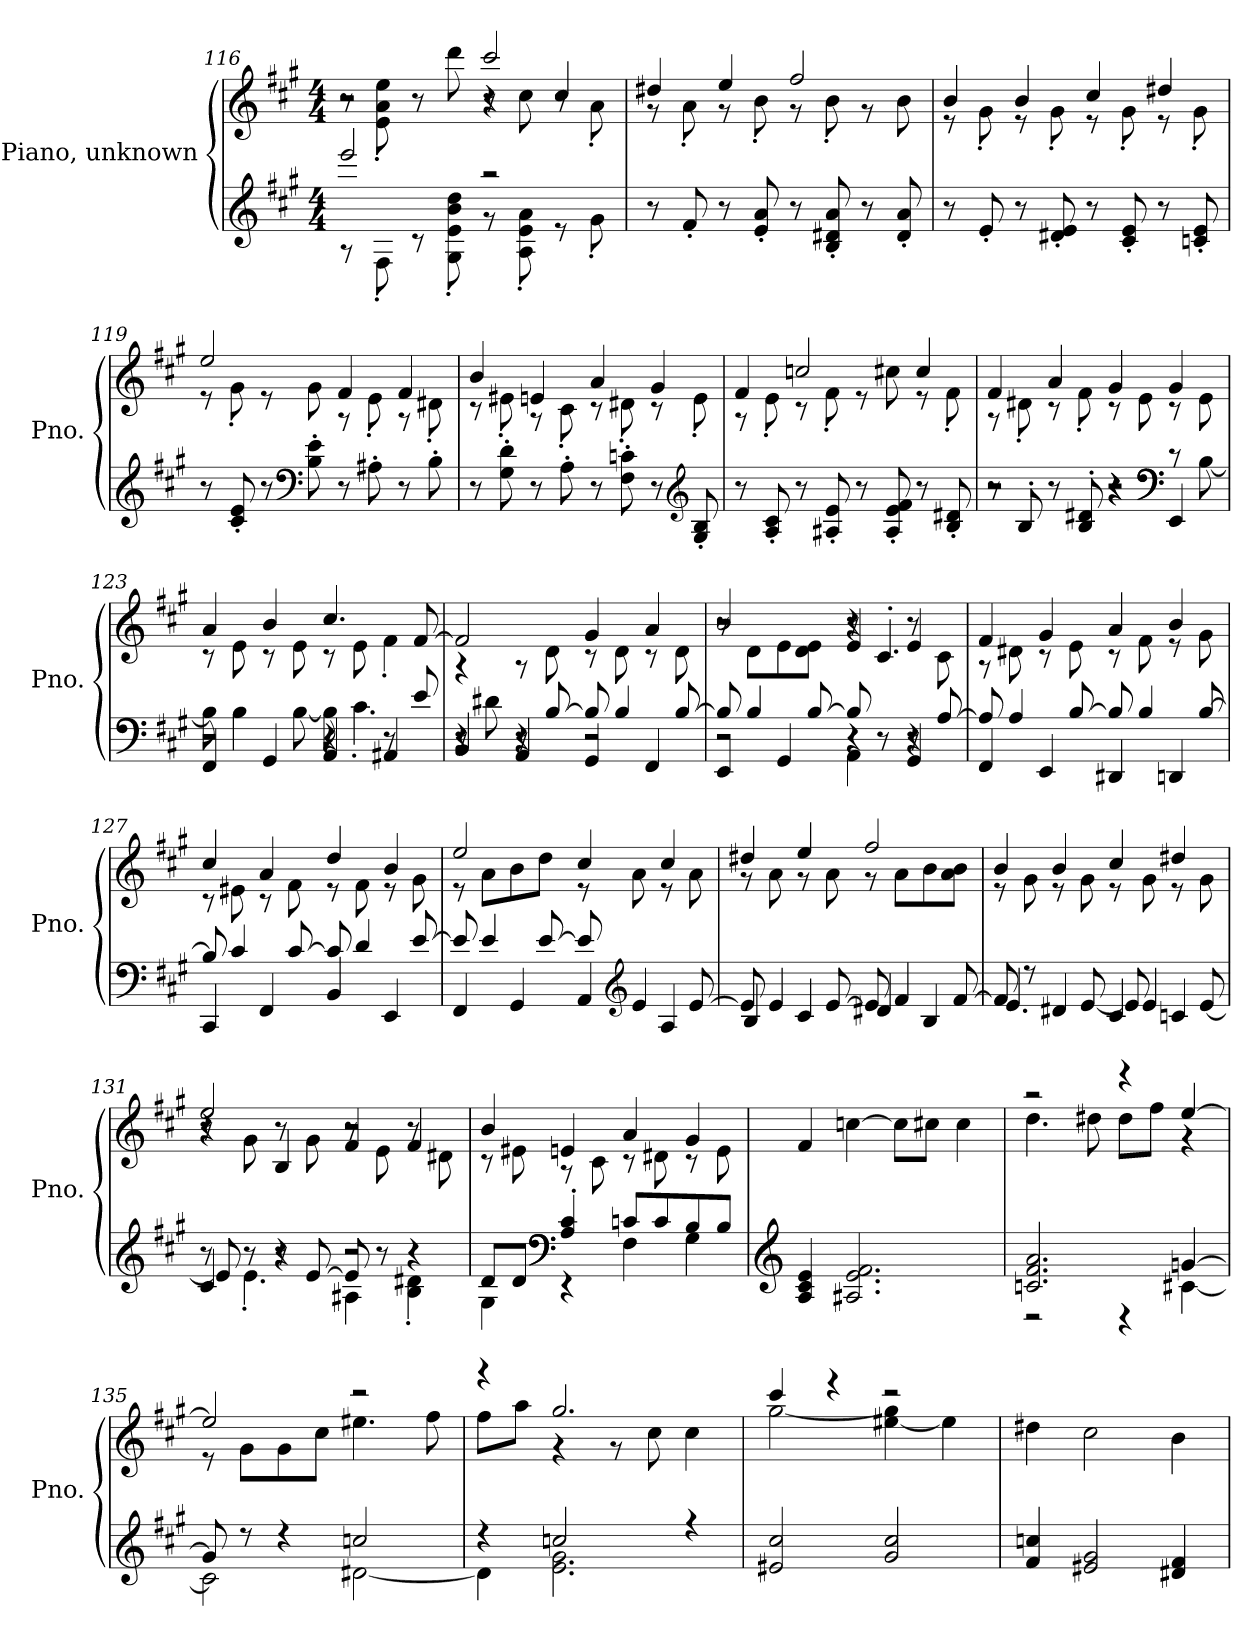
**kern	**kern
*part1	*part1
*staff2	*staff1
*I"Piano, unknown	*
*I'Pno.	*
*clefG2	*clefG2
*k[f#c#g#]	*k[f#c#g#]
*M4/4	*M4/4
=116	=116
*^	*^
*	*	*	*^
2eee/	8r	2r	8r	2r
.	8F#'\	.	8e\' 8a\' 8ee\'	.
.	8r	.	8r	.
.	8G#\' 8e\' 8b\' 8dd\'	.	8ddd\	.
2r	8r	2ccc#/	8r	4r
.	8A\' 8e\' 8a\'	.	8cc#\	.
.	8r	.	8r	4cc#/
.	8g#'\	.	8a'\	.
*v	*v	*	*	*
*	*	*v	*v
!!LO:LB:g=z
=117	=117	=117
8r	4dd#X/	8r
8f#'/	.	8a'\
8r	4ee/	8r
8e/' 8a/'	.	8b'\
8r	2ff#/	8r
8B/' 8d#X/' 8a/'	.	8b'\
8r	.	8r
8d#/' 8a/'	.	8b\
=118	=118	=118
8r	4b/	8r
8e'/	.	8g#'\
8r	4b/	8r
8d#X/' 8e/'	.	8g#'\
8r	4cc#/	8r
8c#/' 8e/'	.	8g#'\
8r	4dd#X/	8r
8cn/' 8e/'	.	8g#'\
=119	=119	=119
8r	2ee/	8r
8c#/' 8e/'	.	8g#'\
8r	.	8r
*clefF4	*	*
8B\' 8e\'	.	8g#\
8r	4f#/	8r
8A#X'\	.	8e'\
8r	4f#/	8r
8B'\	.	8d#X'\
!!LO:LB:g=z	!!
=120	=120	=120
8r	4b/	8r
8G#\' 8d\'	.	8e#X'\
8r	4en/	8r
8A'\	.	8c#'\
8r	4a/	8r
8F#\' 8cn\'	.	8d#X'\
8r	4g#/	8r
*clefG2	*	*
8G#/' 8B/'	.	8e'\
=121	=121	=121
8r	4f#/	8r
8A/' 8c#/'	.	8e'\
8r	2ccn/	8r
8A#X/' 8e/'	.	8f#'\
8r	.	8r
8A#/' 8e/' 8f#/'	.	8cc#X\
8r	4cc#/	8r
8B/' 8d#X/'	.	8f#'\
=122	=122	=122
*^	*	*
*	*^	*	*
8r	2r	2r	4f#/	8r
8B'/	.	.	.	8d#X'\
8r	.	.	4a/	8r
8B/' 8d#X/'	.	.	.	8f#'\
2r	4r	4r	4g#/	8r
.	.	.	.	8e\
*clefF4	*	*	*	*
.	8r	4EE/	4g#/	8r
.	[8B\	.	.	8e\
!!LO:PB:g=z	!!
=123	=123	=123	=123	=123
2r	8B\]	4FF#/	4a/	8r
.	4B\	.	.	8e\
.	.	4GG#/	4b/	8r
.	[8B\	.	.	8e\
4r	8B\]	4AA/	4.cc#/	8r
.	4.c#'\	.	.	8e\
8r	.	4AA#X/	.	4f#'\
8e/	.	.	[8f#/	.
=124	=124	=124	=124	=124
4r	8r	4BB/	2f#/]	4r
.	8d#X\	.	.	.
8r	4r	4AA/	.	8r
[8B/	.	.	.	8d\
8B/]	2r	4GG#/	4g#/	8r
4B/	.	.	.	8d\
.	.	4FF#/	4a/	8r
[8B/	.	.	.	8d\
=125	=125	=125	=125	=125
*	*	*	*	*^
8B/]	2r	4EE/	2b/	8r	2r
4B/	.	.	.	8d\L	.
.	.	4GG#/	.	8e\	.
[8B/	.	.	.	8d\ 8e\J	.
8B/]	4AA\	4r	4e/	4r	8r
8r	.	.	.	.	4.c#'/
8r	4r	4GG#/	4e/	8r	.
[8A/	.	.	.	8c#\	.
*	*v	*v	*	*	*
*	*	*	*v	*v
!!LO:LB:g=z
=126	=126	=126	=126
8A/]	4FF#/	4f#/	8r
4A/	.	.	8d#X\
.	4EE/	4g#/	8r
[8B/	.	.	8e\
8B/]	4DD#X/	4a/	8r
4B/	.	.	8f#\
.	4DDn/	4b/	8r
[8B/	.	.	8g#\
=127	=127	=127	=127
8B/]	4CC#/	4cc#/	8r
4c#/	.	.	8e#X\
.	4FF#/	4a/	8r
[8c#/	.	.	8f#\
8c#/]	4BB/	4dd/	8r
4d/	.	.	8f#\
.	4EE/	4b/	8r
[8e/	.	.	8g#\
=128	=128	=128	=128
8e/]	4FF#/	2ee/	8r
4e/	.	.	8a\L
.	4GG#/	.	8b\
[8e/	.	.	8dd\J
8e/]	4AA/	4cc#/	8r
*clefG2	*	*	*
4e/	.	.	8a\
.	4A/	4cc#/	8r
[8e/	.	.	8a\
!!LO:LB:g=z	!!
=129	=129	=129	=129
8e/]	4B/	4dd#X/	8r
4e/	.	.	8a\
.	4c#/	4ee/	8r
[8e/	.	.	8a\
8e/]	4d#X/	2ff#/	8r
4f#/	.	.	8a\L
.	4B/	.	8b\
[8f#/	.	.	8a\ 8b\J
=130	=130	=130	=130
8f#/]	4.e/	4b/	8r
8r	.	.	8g#\
4d#X/	.	4b/	8r
.	[8e/	.	8g#\
4c#/	8e/]	4cc#/	8r
.	4e/	.	8g#\
4cn/	.	4dd#X/	8r
.	[8e/	.	8g#\
=131	=131	=131	=131
*	*^	*	*^
4c#/	8r	8e/]	2ee/	8r	4r
.	4.e'\	8r	.	8g#\	.
4r	.	8r	.	8r	4B/
.	.	[8e/	.	8g#\	.
2r	4A#X\	8e/]	4f#/	8r	2r
.	.	8r	.	8e\	.
.	4B\' 4d#X\'	4r	4f#/	8r	.
.	.	.	.	8d#X\	.
*	*v	*v	*	*	*
*	*	*	*v	*v
!!LO:LB:g=z
=132	=132	=132	=132
8d/L	4G#\	4b/	8r
8d/J	.	.	8e#X\
*clefF4	*	*	*
4A/' 4c#/'	4r	4en/	8r
.	.	.	8c#\
8cn/L	4F#\	4a/	8r
8c/	.	.	8d#X\
8B/	4G#\	4g#/	8r
8B/J	.	.	8e\
*v	*v	*	*
*	*v	*v
=133	=133
*clefG2	*
4A/ 4c#/ 4e/	4f#/
2.A#X/ 2.e/ 2.f#/	[4ccn\
.	8cc\L]
.	8cc#X\J
.	4cc#\
=134	=134
*^	*^
2.cn/ 2.f#/ 2.a/	2r	2r	4.dd\
.	.	.	8dd#X\
.	4r	4r	8dd#\L
.	.	.	8ff#\J
[4gn/	[4c#X\	[4ee/	4r
=135	=135	=135	=135
8g/]	2c#\]	2ee/]	8r
8r	.	.	8g#\L
4r	.	.	8g#\
.	.	.	8cc#\J
2ccn/	[2d#X\	2r	4.ee#X\
.	.	.	8ff#\
!!LO:LB:g=z	!!
=136	=136	=136	=136
4r	4d#\]	4r	8ff#\L
.	.	.	8aa\J
2ccn/	2.e\ 2.g#\	2.gg#/	4r
.	.	.	8r
.	.	.	8cc#\
4r	.	.	4cc#\
*v	*v	*	*
=137	=137	=137
2e#X/ 2cc#/	4ccc#/	[2gg#\
.	4r	.
2g#/ 2cc#/	2r	[4ee#X\ 4gg#\]
.	.	4ee#\]
*	*v	*v
=138	=138
4f#/ 4ccn/	4dd#X\
2e#X/ 2g#/	2cc#\
4d#X/ 4f#/	4b\
=	=
*-	*-
